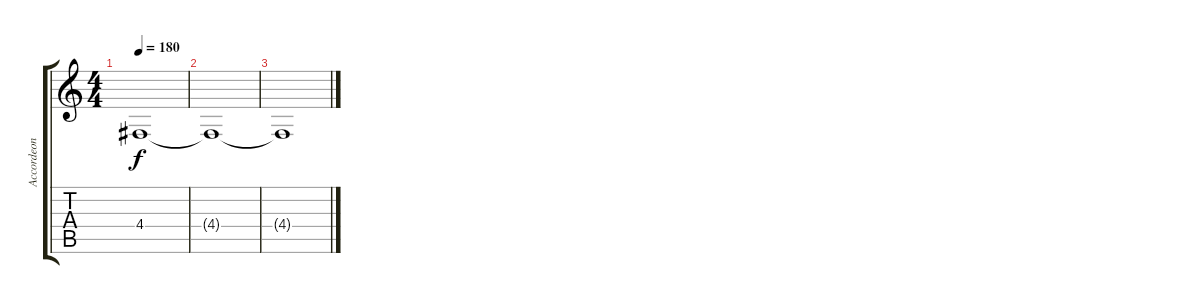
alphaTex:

\track ("Accordeon" "Accordeon") {instrument tangoaccordion}
\staff {score tabs}
\tuning (E4 B3 G3 D3 A2 E2) {hide}
\ts (4 4)
\tempo 180
\clef g2
\ks c
4.4{t}.1{dy f} |
4.4{t}.1 |
4.4{t}.1
